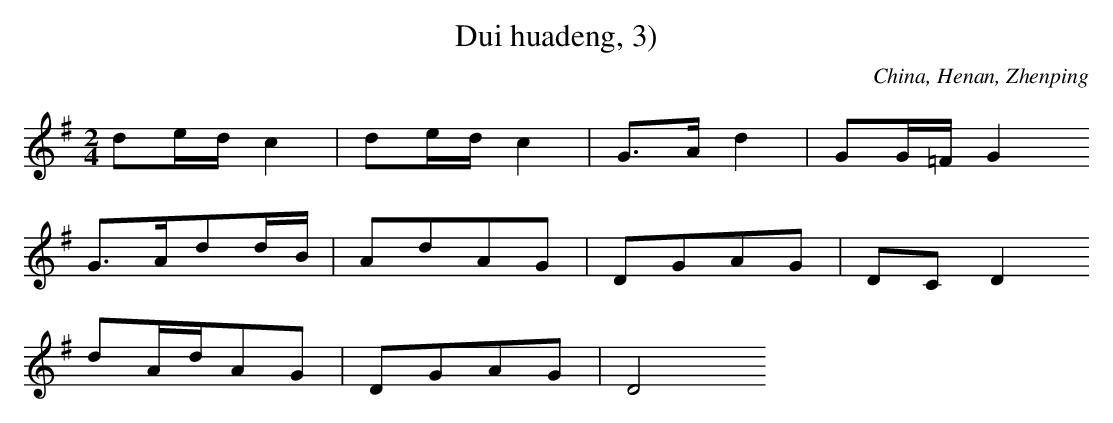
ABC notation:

X:1
T: Dui huadeng, 3)
O: China, Henan, Zhenping
M: 2/4
L: 1/16
K: G
d2edc4 | d2edc4 | G3Ad4 | G2G=FG4
G3Ad2dB | A2d2A2G2 | D2G2A2G2 | D2C2D4
d2AdA2G2 | D2G2A2G2 | D8
